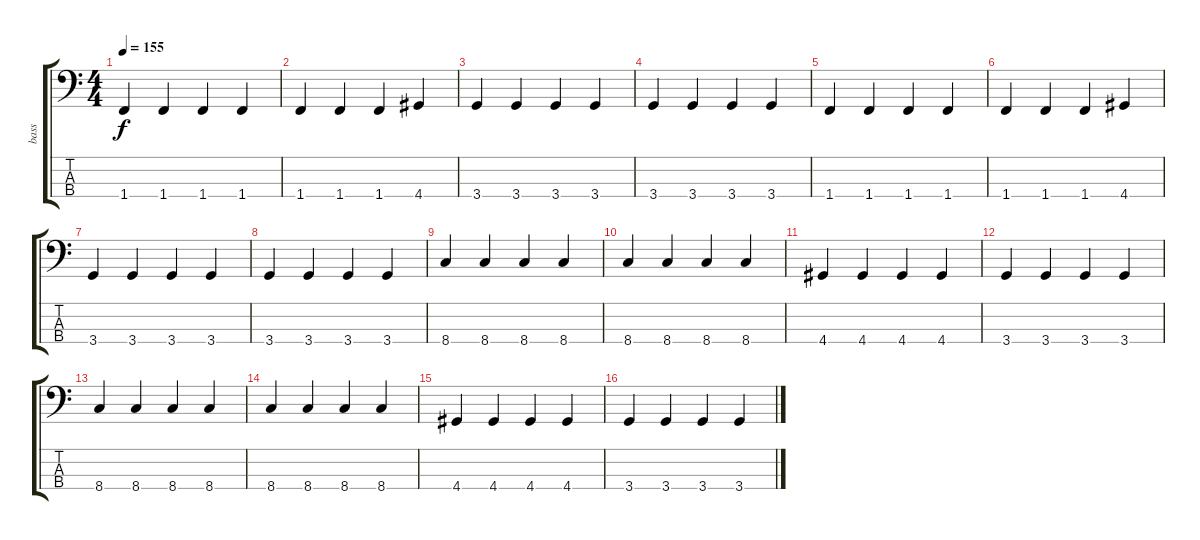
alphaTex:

\track ("bass" "bass") {instrument electricbassfinger}
\staff {score tabs}
\tuning (G2 D2 A1 E1) {hide}
\ts (4 4)
\tempo 155
\clef f4
\ks c
1.4.4{dy f} 1.4.4 1.4.4 1.4.4 |
1.4.4 1.4.4 1.4.4 4.4.4 |
3.4.4 3.4.4 3.4.4 3.4.4 |
3.4.4 3.4.4 3.4.4 3.4.4 |
1.4.4 1.4.4 1.4.4 1.4.4 |
1.4.4 1.4.4 1.4.4 4.4.4 |
3.4.4 3.4.4 3.4.4 3.4.4 |
3.4.4 3.4.4 3.4.4 3.4.4 |
8.4.4 8.4.4 8.4.4 8.4.4 |
8.4.4 8.4.4 8.4.4 8.4.4 |
4.4.4 4.4.4 4.4.4 4.4.4 |
3.4.4 3.4.4 3.4.4 3.4.4 |
8.4.4 8.4.4 8.4.4 8.4.4 |
8.4.4 8.4.4 8.4.4 8.4.4 |
4.4.4 4.4.4 4.4.4 4.4.4 |
3.4.4 3.4.4 3.4.4 3.4.4
